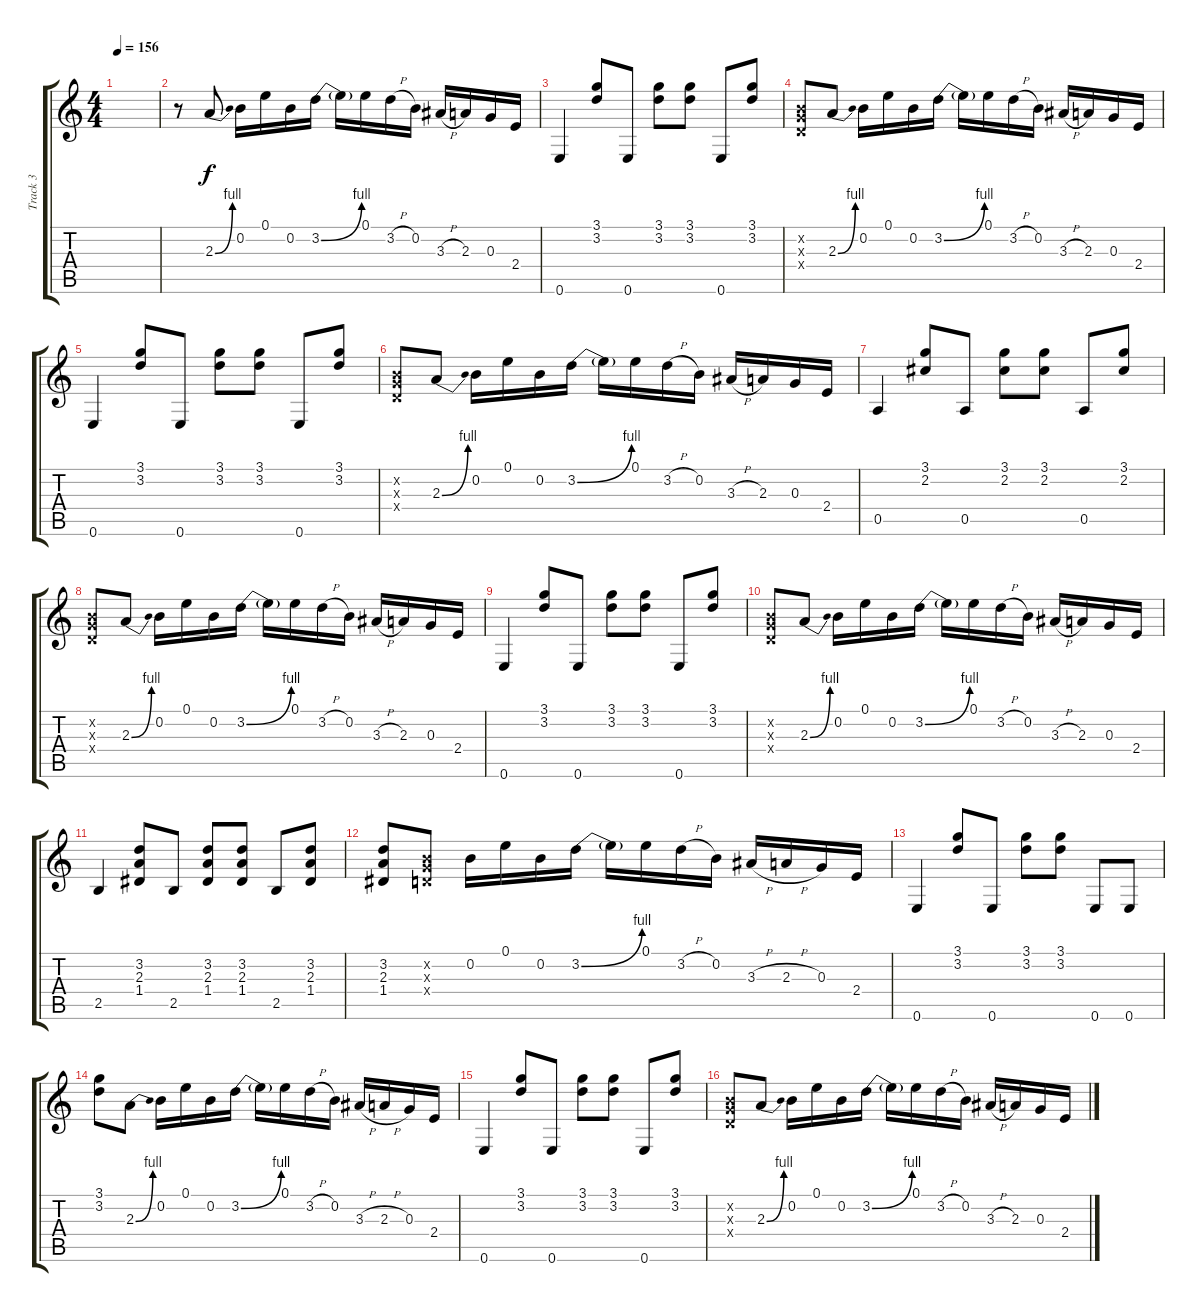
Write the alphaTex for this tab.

\track ("Track 3" "Track 3") {instrument distortionguitar}
\staff {score tabs}
\tuning (E4 B3 G3 D3 A2 E2) {hide}
\ts (4 4)
\tempo 156
\clef g2
\ks c
|
r.8 2.3{be (bend 0 0 60 4)}.8 0.2.16 0.1.16 0.2.16 3.2{be (bend 0 0 60 4)}.16 3.2{t}.16 0.1.16 3.2{h}.16 0.2.16 3.3{h}.16 2.3.16 0.3.16 2.4.16 |
0.6.4 (3.1 3.2).8 0.6.8 (3.1 3.2).8 (3.1 3.2).8 0.6.8 (3.1 3.2).8 |
(0.2{x} 0.3{x} 0.4{x}).8 2.3{be (bend 0 0 60 4)}.8 0.2.16 0.1.16 0.2.16 3.2{be (bend 0 0 60 4)}.16 3.2{t}.16 0.1.16 3.2{h}.16 0.2.16 3.3{h}.16 2.3.16 0.3.16 2.4.16 |
0.6.4 (3.1 3.2).8 0.6.8 (3.1 3.2).8 (3.1 3.2).8 0.6.8 (3.1 3.2).8 |
(0.2{x} 0.3{x} 0.4{x}).8 2.3{be (bend 0 0 60 4)}.8 0.2.16 0.1.16 0.2.16 3.2{be (bend 0 0 60 4)}.16 3.2{t}.16 0.1.16 3.2{h}.16 0.2.16 3.3{h}.16 2.3.16 0.3.16 2.4.16 |
0.5.4 (3.1 2.2).8 0.5.8 (3.1 2.2).8 (3.1 2.2).8 0.5.8 (3.1 2.2).8 |
(0.2{x} 0.3{x} 0.4{x}).8 2.3{be (bend 0 0 60 4)}.8 0.2.16 0.1.16 0.2.16 3.2{be (bend 0 0 60 4)}.16 3.2{t}.16 0.1.16 3.2{h}.16 0.2.16 3.3{h}.16 2.3.16 0.3.16 2.4.16 |
0.6.4 (3.1 3.2).8 0.6.8 (3.1 3.2).8 (3.1 3.2).8 0.6.8 (3.1 3.2).8 |
(0.2{x} 0.3{x} 0.4{x}).8 2.3{be (bend 0 0 60 4)}.8 0.2.16 0.1.16 0.2.16 3.2{be (bend 0 0 60 4)}.16 3.2{t}.16 0.1.16 3.2{h}.16 0.2.16 3.3{h}.16 2.3.16 0.3.16 2.4.16 |
2.5.4 (3.2 2.3 1.4).8 2.5.8 (3.2 2.3 1.4).8 (3.2 2.3 1.4).8 2.5.8 (3.2 2.3 1.4).8 |
(3.2 2.3 1.4).8 (0.2{x} 0.3{x} 0.4{x}).8 0.2.16 0.1.16 0.2.16 3.2{be (bend 0 0 60 4)}.16 3.2{t}.16 0.1.16 3.2{h}.16 0.2.16 3.3{h}.16 2.3{h}.16 0.3.16 2.4.16 |
0.6.4 (3.1 3.2).8 0.6.8 (3.1 3.2).8 (3.1 3.2).8 0.6.8 0.6.8 |
(3.1 3.2).8 2.3{be (bend 0 0 60 4)}.8 0.2.16 0.1.16 0.2.16 3.2{be (bend 0 0 60 4)}.16 3.2{t}.16 0.1.16 3.2{h}.16 0.2.16 3.3{h}.16 2.3{h}.16 0.3.16 2.4.16 |
0.6.4 (3.1 3.2).8 0.6.8 (3.1 3.2).8 (3.1 3.2).8 0.6.8 (3.1 3.2).8 |
(0.2{x} 0.3{x} 0.4{x}).8 2.3{be (bend 0 0 60 4)}.8 0.2.16 0.1.16 0.2.16 3.2{be (bend 0 0 60 4)}.16 3.2{t}.16 0.1.16 3.2{h}.16 0.2.16 3.3{h}.16 2.3.16 0.3.16 2.4.16
